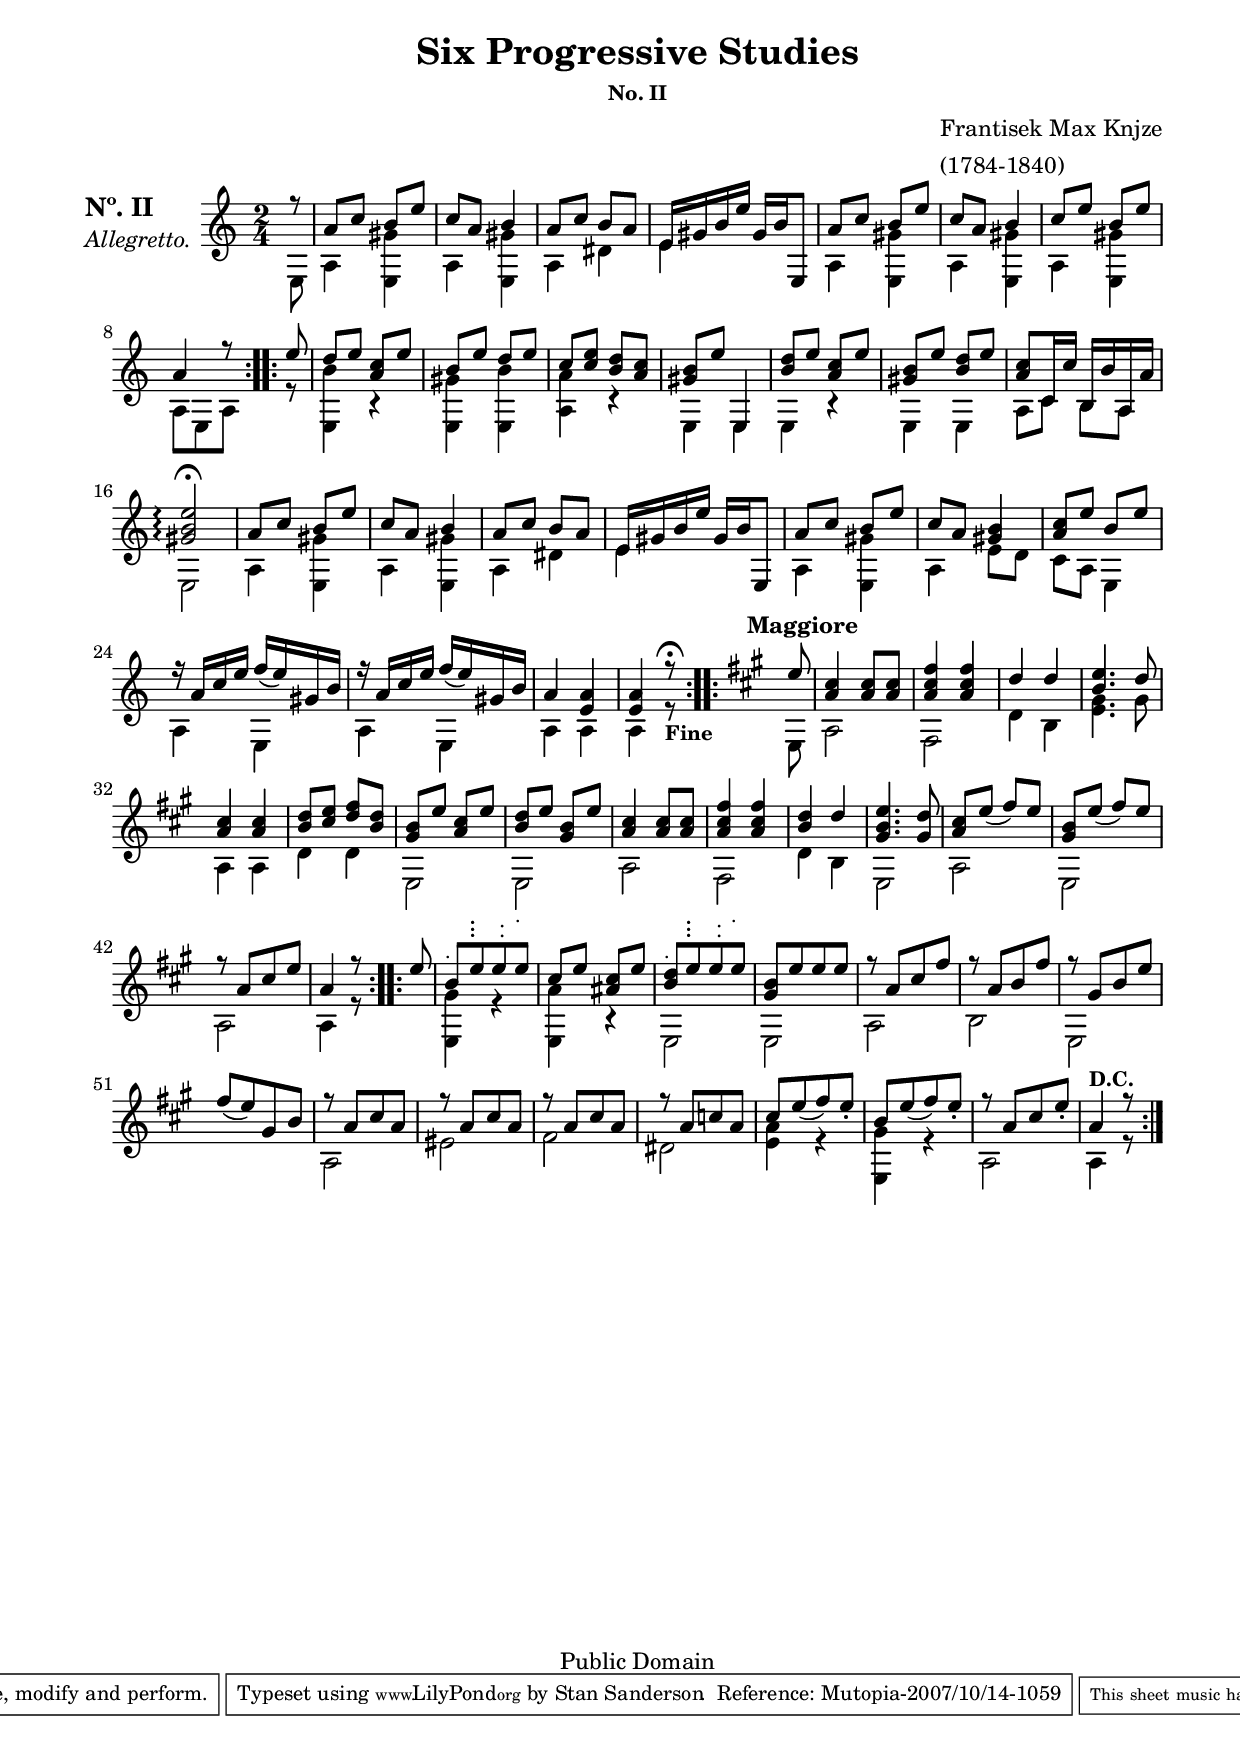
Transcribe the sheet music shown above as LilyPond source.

% Created on Fri Sep 28 2007
\version "2.11.33"
%#(set-global-staff-size 17) 

\paper {
	%#(set-paper-size "a4")
	%#(set-paper-size "letter")
	left-margin = 0.75 \in
	line-width = 7.0 \in
	between-system-padding = #2.0
	between-system-space = #2.0
	ragged-last-bottom = ##f
	ragged-bottom = ##t
}


\header {
	title = "Six Progressive Studies"
	subsubtitle = "No. II"
	composer = \markup {
		\column {"Frantisek Max Knjze" "(1784-1840)"}
			}
% MUTOPIA
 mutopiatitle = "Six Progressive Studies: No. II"
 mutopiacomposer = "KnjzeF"
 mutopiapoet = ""
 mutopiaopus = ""
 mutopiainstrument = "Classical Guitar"
 date = "unk"
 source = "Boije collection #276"
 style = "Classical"
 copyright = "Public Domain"
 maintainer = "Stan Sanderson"
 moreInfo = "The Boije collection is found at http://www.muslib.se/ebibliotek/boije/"
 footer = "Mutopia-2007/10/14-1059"
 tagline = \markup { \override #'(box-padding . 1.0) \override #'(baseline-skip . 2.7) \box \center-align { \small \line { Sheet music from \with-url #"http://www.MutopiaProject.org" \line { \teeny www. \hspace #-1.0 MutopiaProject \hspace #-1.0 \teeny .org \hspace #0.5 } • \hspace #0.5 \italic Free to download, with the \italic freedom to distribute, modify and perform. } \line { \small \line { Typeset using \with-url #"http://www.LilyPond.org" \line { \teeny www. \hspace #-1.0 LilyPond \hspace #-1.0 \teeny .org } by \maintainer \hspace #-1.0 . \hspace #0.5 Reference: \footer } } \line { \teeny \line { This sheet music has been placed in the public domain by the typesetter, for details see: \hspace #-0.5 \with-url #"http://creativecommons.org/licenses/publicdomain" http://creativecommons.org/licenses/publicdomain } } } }
}
			

%% Source
%% Boije collection # 276
%% http://www.muslib.se/ebibliotek/boije/
%%
%% Praga presso Marco Berra.
%% Fra. Max Knjze (also spelled Kniže) was born
%% 7 Sep 1784 in Dralielcice, near Beroun, Bohmen. 
%% He died 23 Jul 1840 in Prague, Czechoslovakia.
%% He was a guitarist, composer and conductor.
%%

\include "english.ly"

%%%% shortcuts
%  fingering orientations
	sfol = \set fingeringOrientations = #'(left)
	sfor = \set fingeringOrientations = #'(right)
	sfod = \set fingeringOrientations = #'(down)
	sfou = \set fingeringOrientations = #'(up)

%  string number orientations
	ssnol =  \set stringNumberOrientations = #'(left)  %(down right up)
	ssnou =  \set stringNumberOrientations = #'(up)
	ssnod =  \set stringNumberOrientations = #'(down)
	ssnor =  \set stringNumberOrientations = #'(right)

%  position indicators
	II = \markup {\smaller "II"}
	IIa = \markup {\smaller \hspace #2.0 \bold "CII"}
	III = \markup {\smaller  "III"}
	IV = \markup {\smaller  "IV"}
	V = \markup {\smaller  "V"}
	VII = \markup {\smaller  "VII"}
	VIII = \markup {\smaller  "VIII"}
%% (alternates A)
	loc = \markup{\smaller"loco."}
	bpos = \markup{\smaller"2 pos:"}
	cpos = \markup{\smaller"3 pos:"}
	dpos = \markup{\smaller"4 pos:"}
	epos = \markup{\smaller"5 pos:"}
	gpos = \markup{\smaller"7 pos:"}
	ipos = \markup{\smaller"9 pos:"}
	eposd = \markup{\smaller\column{"5 pos:" "dol:"}}
	
%% dynamics per original
pP = \markup { \smaller \bold "pp"}
P = \markup { \smaller \bold "p"}
mF = \markup { \smaller \bold "mf"}
F = \markup { \smaller \bold "f"}
fF = \markup { \smaller \bold "ff"}
sF = \markup { \smaller \bold "sf"} 

% miscellaneous and reminders
	harm = \once \override NoteHead #'style = #'harmonic 
	octavado = \markup { \smaller \italic "arm. 12" }
	octavados= \markup {\smaller\italic\column {"arm." "12" }}
	%\mark \markup {\smaller \smaller \musicglyph #"scripts.segno"}
	%\markup {\smaller \vcenter "to" \hspace #0.7 \smaller \vcenter \musicglyph #"scripts.coda"}
	% \arpeggioUp \arpeggio
	%segn = \markup { \smaller \vcenter "to" \hspace #0.7 \vcenter \smaller \musicglyph #"scripts.segno" }

	dc = \markup{\smaller\bold "D.C."}
	dotI = \markup{\small"."}
	dotII = \markup{\small"："}
	dotIII = \markup{\bold\small"⋮"}
%% End shortcuts




upper = {
	\set Staff.instrumentName=\markup{
		\column {\larger\bold "Nº. II  " \italic "Allegretto. "}}
	\relative c''{
%% Note: vertically align volta brackets-  #5 is default
%%		\override Staff.VoltaBracket #'minimum-space = #5.5
	\key c \major
	\slurDown
	\repeat volta 2 {
		\partial 8*1
		r8 |
		a c b e | c a b4 | a8 c b a |
		e16 gs b e gs,[ b e,,8] |
		a'8 c b e | c a b4 | c8 e b e |
		a,4 r8
		}
	\repeat volta 2 {
		\partial 8*1
		e'8 |
		d e <c a> e | b e d e | c <e c> <d b> <c a> |
		<b gs> e e,,4 | <d'' b>8 e <c a> e |
		<b gs> e <d b> e | <c a>[ c,16 c'] b, b' a, a' |
		<e' b gs>2\arpeggio\fermata | a,8 c b e |c a b4 |
		a8 c b a | e16 gs b e gs,[ b e,,8] |
		 a'8 c b e |c a <b gs>4 | <c a>8 e b e |
		r16 a, c e f( e) gs, b | r a c e f( e) gs, b |
		a4 <a e> | <a e> r8^\fermata
		}
		\key a \major
	\repeat volta 2 {
		\partial 8*1
		e'8^\markup{\hspace #-4 \bold "Maggiore"}
		<cs a>4 <cs a>8 <cs a> | <fs cs a>4 <fs cs a> |
		d d | <e b>4. d8 | <cs a>4 <cs a> |
		<d b>8 <e cs> <fs d> <d b> | <b gs> e <cs a> e |
		<d b> e <b gs> e | <cs a>4 <cs a>8 <cs a> |
		<fs cs a>4 <fs cs a> | <d b> d | <e b gs>4. <d gs,>8 |
		<cs a>8 e( fs) e | <b gs> e( fs) e | r a,[ cs e] | a,4 r8		
		}
	\repeat volta 2 {

		\partial 8*1
		e'8 |
		b^\dotI[ e^\dotIII e^\dotII e^\dotI] | 
		cs e <cs as> e | <d b>^\dotI[ e^\dotIII e^\dotII e^\dotI]  |
		<b gs>[e e e] | r a,[ cs fs] | r a,[ b fs'] |
		r gs,[ b e] | fs[( e) gs, b] | r a[ cs a] | r a[ cs a] |
		r a[ cs a] | r a[ c a] | cs[ e( fs) e_.] |
		b[ e( fs) e_.] | r a,[ cs e_.] | a,4^\dc r8
		}
	}
}		

middle = {
	\relative c'' {
		\override Staff.NoteCollision 
		#'merge-differently-headed = ##t
%% middle voice can interfere... use the following
%		\override Stem #'length-fraction = #0.4
	\repeat volta 2 {
		\partial 8*4
		s8 \grace s16 
		\stemDown s8*3 |
		s2.*5 |
		\grace s8 s2.
		\grace s8 s2.
		s4.
		}
	\repeat volta 2 {
		\partial 8*3
		s4.
		s2.*3
	}
	}
}

lower = {
	\relative c' { 
		\override Staff.NoteCollision 
		#'merge-differently-headed = ##t
	\key c \major
	\repeat volta 2 {
		\partial 8*1
		e,8 | a4 <gs' e,> | a, <gs' e,> | a, ds |
		e s | a, <gs' e,> | a, <gs' e,> | a, <gs' e,> |
		a,8[ e a] 				
		}
	\repeat volta 2 {
		\partial 8*1
		r8 |
		<b' e,,>4 r | <gs e,> <b e,,> | <a a,> r |
		e, e | e r | e e | a8 c b a |
		e2 |  a4 <gs' e,> | a, <gs' e,> | a, ds |
		e s |  a,4 <gs' e,> | a, e'8 d | c a e4 |
		a e |a e | a a | a r8_\markup{\smaller\bold "Fine"}
		}
	\key a \major
	\repeat volta 2 {
		\partial 8*1
		e8 |
		a2 | fs | d'4 b | <gs' e>4. gs8 |
		a,4 a| d d | e,2 | e | a | fs | d'4 b |
		e,2 | a | e | a | a4 r8
		}
	\repeat volta 2 {
		\partial 8*1
		s8 |
		<gs' e,>4 r | <a e,> r | e,2 | e | a |
		b | e, | s | a | es' | fs | ds | <a' e>4 r |
		<gs e,> r | a,2 | a4 r8 
		}
	
	}
}	

staffClassicalGuitarA = \new Staff 

%%%  this moves the fingering closer to the note than default
		\with { 
			\override Fingering #'padding = #0.2 
		}
			{
			\time 2/4
%			\key c \major
%			\tempo 4 = 72
%			\set Staff.instrumentName=\markup{\smaller\column{"Classical" "Guitar."}}
			\set Staff.midiInstrument="acoustic guitar (nylon)"
		%	\transposition c,
	<<
		\override Staff.NoteCollision 
		#'merge-differently-headed = ##t
			\new Voice = A { \voiceOne  \upper }
%			\new Voice = B { \voiceTwo  \middle }
			\new Voice = C { \voiceFour  \lower }
	>>
%		\bar "|."  %% End the piece if no repeat at end
}

\score { 
	\staffClassicalGuitarA
	}

		
\layout  {
		 \context { \Voice
%%% provides thicker glissando and moves closer to notes
			 \override Glissando #'thickness = #3
			 \override Glissando #'gap = #0.05

%%% adjust fingering size, distance from note
			\override Fingering #'font-size = #-6
			\override Fingering #'padding = #0.3
		 	}
	\context { \Score
			\override MetronomeMark #'extra-offset = #'(-9 . 0)
			\override MetronomeMark #'padding = #'3
			}
		
}		

\score {
	\unfoldRepeats
	\staffClassicalGuitarA
	  \midi {
	    \context {
		    \Score
	      		tempoWholesPerMinute = #(ly:make-moment 120 4)
	    }
	    \context { 
		    \Voice 
		    \remove "Dynamic_performer"
	    }
    }
}
